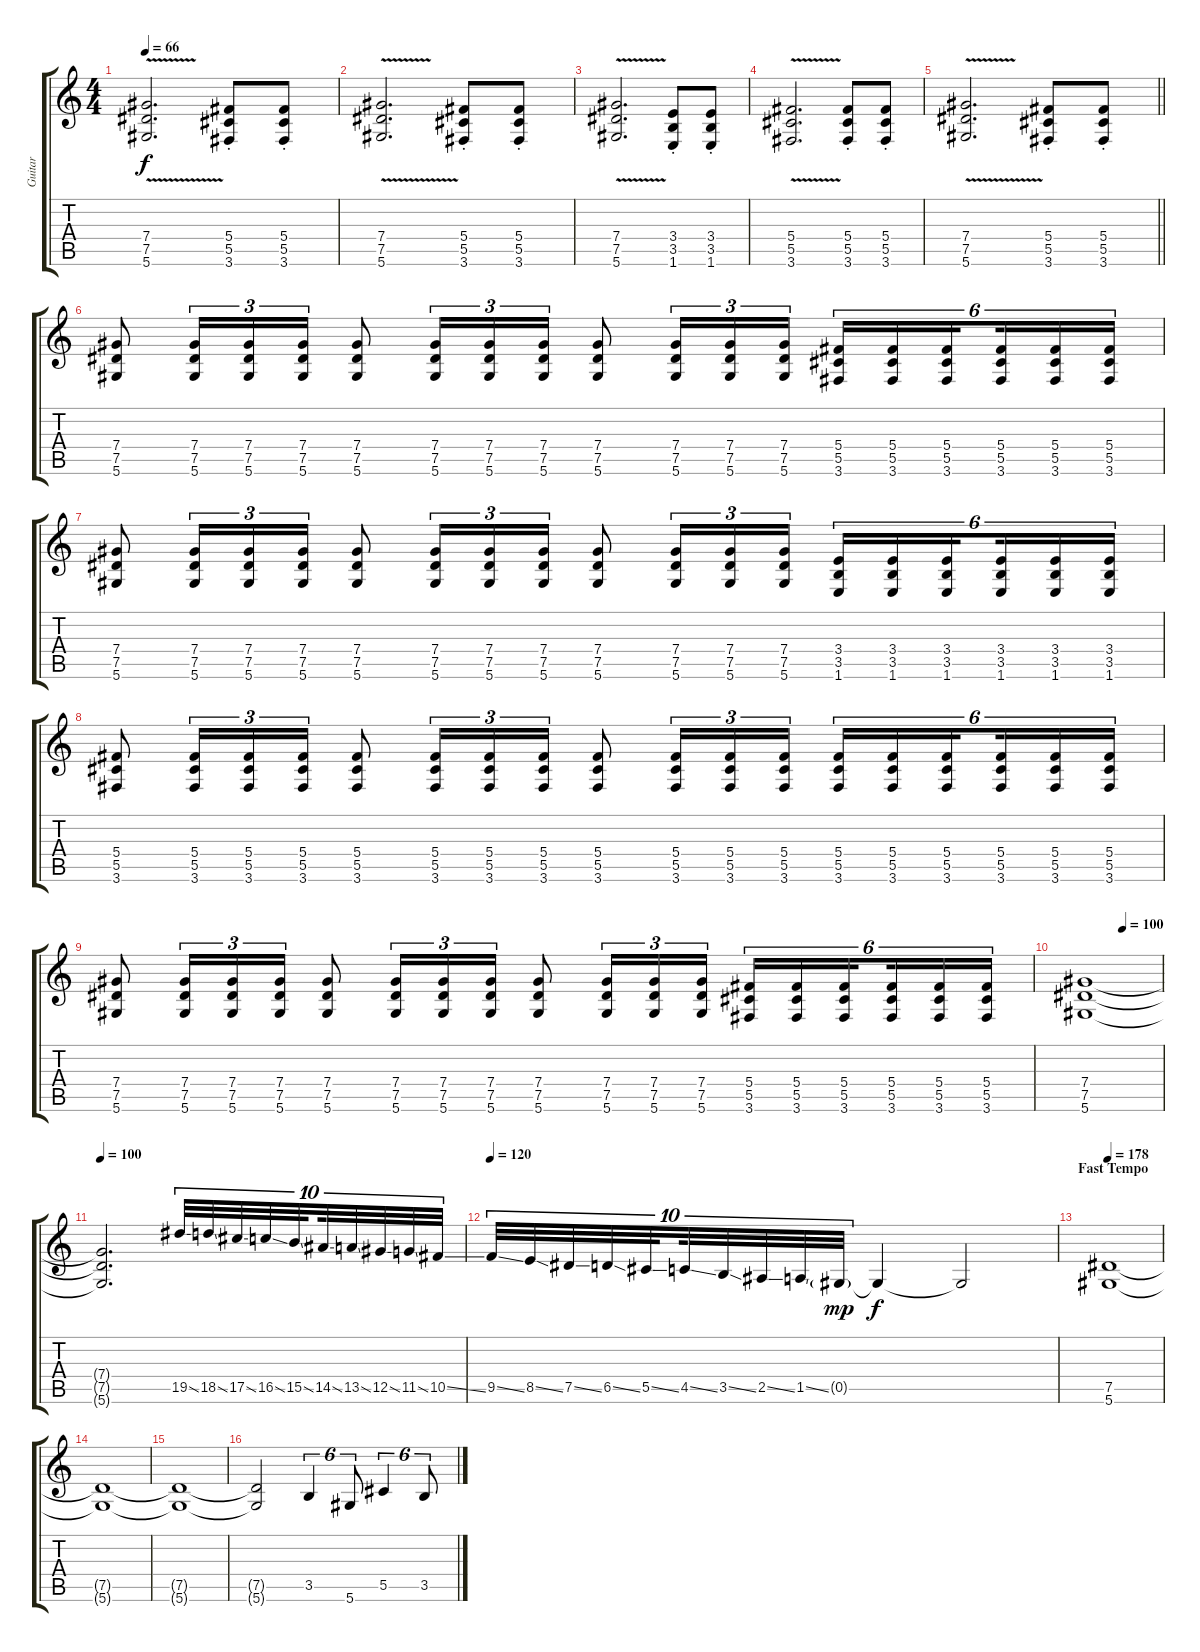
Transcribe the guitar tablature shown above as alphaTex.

\track ("Guitar" "Guitar") {instrument overdrivenguitar}
\staff {score tabs}
\tuning (Eb4 Bb3 Gb3 Db3 Ab2 Eb2) {hide}
\ts (4 4)
\tempo 66
\clef g2
\ks c
(7.4 7.5 5.6{v}).2{d dy f} (5.4{st} 5.5 3.6).8 (5.4{st} 5.5 3.6).8 |
(7.4 7.5 5.6{v}).2{d} (5.4{st} 5.5 3.6).8 (5.4{st} 5.5 3.6).8 |
(7.4 7.5 5.6{v}).2{d} (3.4{st} 3.5 1.6).8 (3.4{st} 3.5 1.6).8 |
(5.4 5.5 3.6{v}).2{d} (5.4{st} 5.5 3.6).8 (5.4{st} 5.5 3.6).8 |
\barLineRight lightlight
(7.4 7.5 5.6{v}).2{d} (5.4{st} 5.5 3.6).8 (5.4{st} 5.5 3.6).8 |
\section ("" "")
(7.4 7.5 5.6).8 (7.4 7.5 5.6).16{tu (3 2)} (7.4 7.5 5.6).16{tu (3 2)} (7.4 7.5 5.6).16{tu (3 2)} (7.4 7.5 5.6).8 (7.4 7.5 5.6).16{tu (3 2)} (7.4 7.5 5.6).16{tu (3 2)} (7.4 7.5 5.6).16{tu (3 2)} (7.4 7.5 5.6).8 (7.4 7.5 5.6).16{tu (3 2)} (7.4 7.5 5.6).16{tu (3 2)} (7.4 7.5 5.6).16{tu (3 2)} (5.4 5.5 3.6).16{tu (6 4)} (5.4 5.5 3.6).16{tu (6 4)} (5.4 5.5 3.6).16{tu (6 4) beam splitsecondary} (5.4 5.5 3.6).16{tu (6 4)} (5.4 5.5 3.6).16{tu (6 4)} (5.4 5.5 3.6).16{tu (6 4)} |
(7.4 7.5 5.6).8 (7.4 7.5 5.6).16{tu (3 2)} (7.4 7.5 5.6).16{tu (3 2)} (7.4 7.5 5.6).16{tu (3 2)} (7.4 7.5 5.6).8 (7.4 7.5 5.6).16{tu (3 2)} (7.4 7.5 5.6).16{tu (3 2)} (7.4 7.5 5.6).16{tu (3 2)} (7.4 7.5 5.6).8 (7.4 7.5 5.6).16{tu (3 2)} (7.4 7.5 5.6).16{tu (3 2)} (7.4 7.5 5.6).16{tu (3 2)} (3.4 3.5 1.6).16{tu (6 4)} (3.4 3.5 1.6).16{tu (6 4)} (3.4 3.5 1.6).16{tu (6 4) beam splitsecondary} (3.4 3.5 1.6).16{tu (6 4)} (3.4 3.5 1.6).16{tu (6 4)} (3.4 3.5 1.6).16{tu (6 4)} |
(5.4 5.5 3.6).8 (5.4 5.5 3.6).16{tu (3 2)} (5.4 5.5 3.6).16{tu (3 2)} (5.4 5.5 3.6).16{tu (3 2)} (5.4 5.5 3.6).8 (5.4 5.5 3.6).16{tu (3 2)} (5.4 5.5 3.6).16{tu (3 2)} (5.4 5.5 3.6).16{tu (3 2)} (5.4 5.5 3.6).8 (5.4 5.5 3.6).16{tu (3 2)} (5.4 5.5 3.6).16{tu (3 2)} (5.4 5.5 3.6).16{tu (3 2)} (5.4 5.5 3.6).16{tu (6 4)} (5.4 5.5 3.6).16{tu (6 4)} (5.4 5.5 3.6).16{tu (6 4) beam splitsecondary} (5.4 5.5 3.6).16{tu (6 4)} (5.4 5.5 3.6).16{tu (6 4)} (5.4 5.5 3.6).16{tu (6 4)} |
(7.4 7.5 5.6).8 (7.4 7.5 5.6).16{tu (3 2)} (7.4 7.5 5.6).16{tu (3 2)} (7.4 7.5 5.6).16{tu (3 2)} (7.4 7.5 5.6).8 (7.4 7.5 5.6).16{tu (3 2)} (7.4 7.5 5.6).16{tu (3 2)} (7.4 7.5 5.6).16{tu (3 2)} (7.4 7.5 5.6).8 (7.4 7.5 5.6).16{tu (3 2)} (7.4 7.5 5.6).16{tu (3 2)} (7.4 7.5 5.6).16{tu (3 2)} (5.4 5.5 3.6).16{tu (6 4)} (5.4 5.5 3.6).16{tu (6 4)} (5.4 5.5 3.6).16{tu (6 4) beam splitsecondary} (5.4 5.5 3.6).16{tu (6 4)} (5.4 5.5 3.6).16{tu (6 4)} (5.4 5.5 3.6).16{tu (6 4)} |
\tempo (100 0.49895833333333334)
(7.4 7.5 5.6).1 |
\tempo 100
(7.4{t} 7.5{t} 5.6{t}).2{d} 19.5{ss}.32{tu (10 8)} 18.5{ss}.32{tu (10 8)} 17.5{ss}.32{tu (10 8)} 16.5{ss}.32{tu (10 8)} 15.5{ss}.32{tu (10 8) beam splitsecondary} 14.5{ss}.32{tu (10 8)} 13.5{ss}.32{tu (10 8)} 12.5{ss}.32{tu (10 8)} 11.5{ss}.32{tu (10 8)} 10.5{ss}.32{tu (10 8)} |
\tempo 120
9.5{ss}.32{tu (10 8)} 8.5{ss}.32{tu (10 8)} 7.5{ss}.32{tu (10 8)} 6.5{ss}.32{tu (10 8)} 5.5{ss}.32{tu (10 8) beam splitsecondary} 4.5{ss}.32{tu (10 8)} 3.5{ss}.32{tu (10 8)} 2.5{ss}.32{tu (10 8)} 1.5{ss}.32{tu (10 8)} 0.5{g}.32{tu (10 8) dy mp} 0.5{t}.4{dy f} 0.5{t}.2 |
\section ("" "Fast Tempo")
\tempo 178
(7.5 5.6).1 |
(7.5{t} 5.6{t}).1 |
(7.5{t} 5.6{t}).1 |
(7.5{t} 5.6{t}).2 3.5.4{tu (6 4)} 5.6.8{tu (6 4)} 5.5.4{tu (6 4)} 3.5.8{tu (6 4)}
